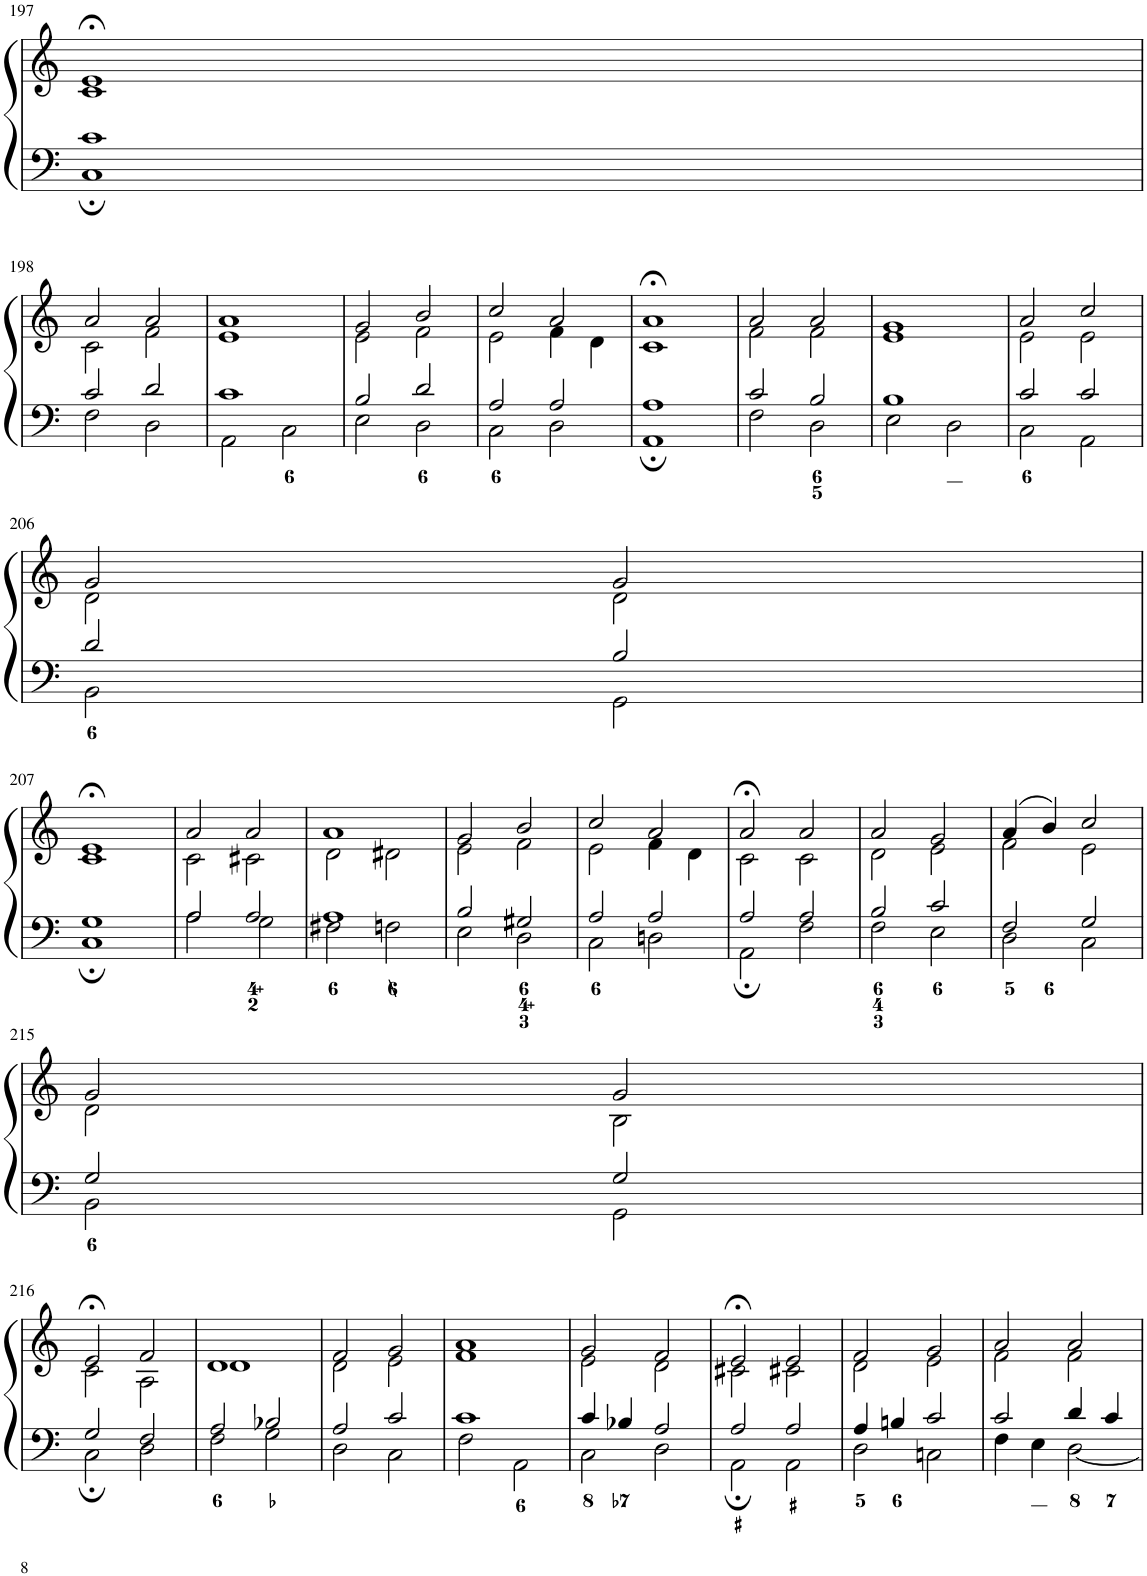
**kern	**kern
*part1	*part1
*staff2	*staff1
*I"Piano	*
*I'Pno.	*
!!LO:PB:g=z
*clefF4	*clefG2
*k[]	*k[]
*M4/4	*M4/4
*met(c)	*met(c)
=197	=197
*^	*^
1c	1C;	1e;<	1c
!!LO:LB:g=z	!!
=198	=198	=198	=198
2c/	2F\	2a/	2c\
2d/	2D\	2a/	2f\
=199	=199	=199	=199
1c	2AA\	1a	1e
.	2C\	.	.
=200	=200	=200	=200
2B/	2E\	2g/	2e\
2d/	2D\	2b/	2f\
=201	=201	=201	=201
2A/	2C\	2cc/	2e\
2A/	2D\	2a/	4f\
.	.	.	4d\
=202	=202	=202	=202
1A	1AA;	1a;<	1c
=203	=203	=203	=203
2c/	2F\	2a/	2f\
2B/	2D\	2a/	2f\
=204	=204	=204	=204
1B	2E\	1g	1e
.	2D\	.	.
=205	=205	=205	=205
2c/	2C\	2a/	2e\
2c/	2AA\	2cc/	2e\
!!LO:LB:g=z	!!
=206	=206	=206	=206
2d/	2BB\	2g/	2d\
2B/	2GG\	2g/	2d\
!!LO:LB:g=z	!!
=207	=207	=207	=207
1G	1C;	1e;<	1c
=208	=208	=208	=208
2A/	2A\	2a/	2c\
2A/	2G\	2a/	2c#X\
=209	=209	=209	=209
1A	2F#X\	1a	2d\
.	2Fn\	.	2d#X\
=210	=210	=210	=210
2B/	2E\	2g/	2e\
2G#X/	2D\	2b/	2f\
=211	=211	=211	=211
2A/	2C\	2cc/	2e\
2A/	2Dn\	2a/	4f\
.	.	.	4d\
=212	=212	=212	=212
2A/	2AA;\	2a;</	2c\
2A/	2F\	2a/	2c\
=213	=213	=213	=213
2B/	2F\	2a/	2d\
2c/	2E\	2g/	2e\
=214	=214	=214	=214
2F/	2D\	(4a/	2f\
.	.	4b/)	.
2G/	2C\	2cc/	2e\
!!LO:LB:g=z	!!
=215	=215	=215	=215
2G/	2BB\	2g/	2d\
2G/	2GG\	2g/	2B\
!!LO:LB:g=z	!!
=216	=216	=216	=216
2G/	2C;\	2e;</	2c\
2F/	2D\	2f/	2A\
=217	=217	=217	=217
2A/	2F\	1d	1d
2B-X/	2G\	.	.
=218	=218	=218	=218
2A/	2D\	2f/	2d\
2c/	2C\	2g/	2e\
=219	=219	=219	=219
1c	2F\	1a	1f
.	2AA\	.	.
=220	=220	=220	=220
4c/	2C\	2g/	2e\
4B-X/	.	.	.
2A/	2D\	2f/	2d\
=221	=221	=221	=221
2A/	2AA;\	2e;</	2c#X\
2A/	2AA\	2e/	2c#X\
=222	=222	=222	=222
4A/	2D\	2f/	2d\
4Bn/	.	.	.
2c/	2Cn\	2g/	2e\
=223	=223	=223	=223
2c/	4F\	2a/	2f\
.	4E\	.	.
4d/	[2D\	2a/	2f\
4c/	.	.	.
*v	*v	*	*
*	*v	*v
=	=
*-	*-
